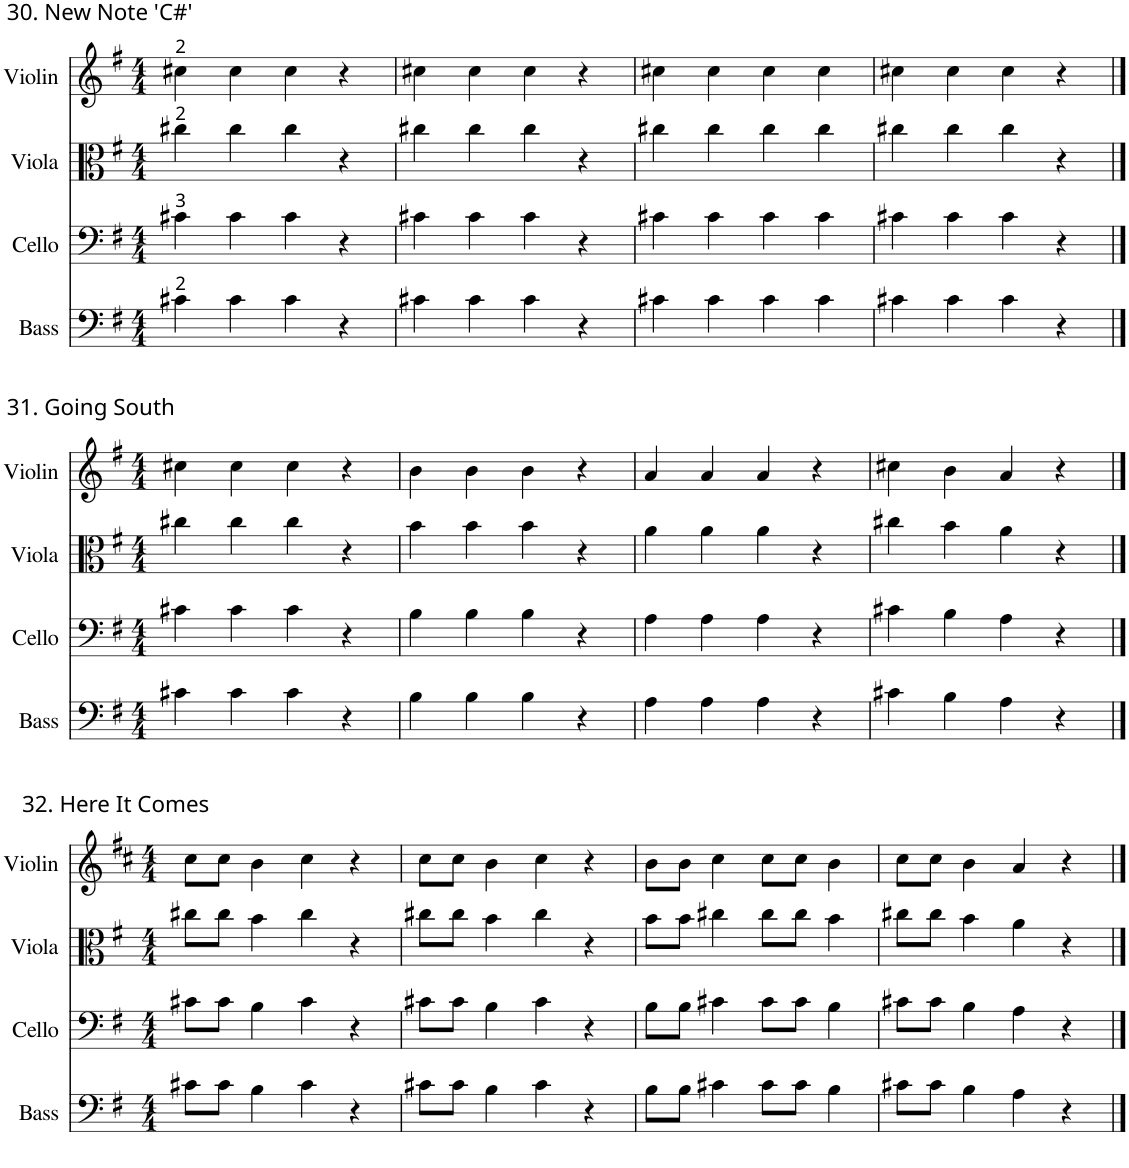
**kern	**kern	**kern	**kern
*part4	*part3	*part2	*part1
*staff4	*staff3	*staff2	*staff1
*I"Bass	*I"Cello	*I"Viola	*I"Violin
*I'Bass	*I'Cello	*I'Vla.	*I'Violin
!!LO:PB:g=z
*clefF4	*clefF4	*clefC3	*clefG2
*Trd7c12	*	*	*
*k[f#]	*k[f#]	*k[f#]	*k[f#]
*M4/4	*M4/4	*M4/4	*M4/4
=1	=1	=1	=1
!	!	!	!LO:TX:a:t=30. New Note 'C#'
4c#X\	4c#X\	4cc#X\	4cc#X\
4c#\	4c#\	4cc#\	4cc#\
4c#\	4c#\	4cc#\	4cc#\
4r	4r	4r	4r
=2	=2	=2	=2
4c#X\	4c#X\	4cc#X\	4cc#X\
4c#\	4c#\	4cc#\	4cc#\
4c#\	4c#\	4cc#\	4cc#\
4r	4r	4r	4r
=3	=3	=3	=3
4c#X\	4c#X\	4cc#X\	4cc#X\
4c#\	4c#\	4cc#\	4cc#\
4c#\	4c#\	4cc#\	4cc#\
4c#\	4c#\	4cc#\	4cc#\
=4	=4	=4	=4
4c#X\	4c#X\	4cc#X\	4cc#X\
4c#\	4c#\	4cc#\	4cc#\
4c#\	4c#\	4cc#\	4cc#\
4r	4r	4r	4r
!!LO:LB:g=z
==1	==1	==1	==1
*k[f#]	*k[f#]	*k[f#]	*k[f#]
*M4/4	*M4/4	*M4/4	*M4/4
!	!	!	!LO:TX:a:t=31. Going South
4c#X\	4c#X\	4cc#X\	4cc#X\
4c#\	4c#\	4cc#\	4cc#\
4c#\	4c#\	4cc#\	4cc#\
4r	4r	4r	4r
=2	=2	=2	=2
4B\	4B\	4b\	4b\
4B\	4B\	4b\	4b\
4B\	4B\	4b\	4b\
4r	4r	4r	4r
=3	=3	=3	=3
4A\	4A\	4a\	4a/
4A\	4A\	4a\	4a/
4A\	4A\	4a\	4a/
4r	4r	4r	4r
=4	=4	=4	=4
4c#X\	4c#X\	4cc#X\	4cc#X\
4B\	4B\	4b\	4b\
4A\	4A\	4a\	4a/
4r	4r	4r	4r
!!LO:LB:g=z
==1	==1	==1	==1
*	*	*	*k[f#c#]
*M4/4	*M4/4	*M4/4	*M4/4
!	!	!	!LO:TX:a:t=32. Here It Comes
8c#X\L	8c#X\L	8cc#X\L	8cc#\L
8c#\J	8c#\J	8cc#\J	8cc#\J
4B\	4B\	4b\	4b\
4c#\	4c#\	4cc#\	4cc#\
4r	4r	4r	4r
=2	=2	=2	=2
8c#X\L	8c#X\L	8cc#X\L	8cc#\L
8c#\J	8c#\J	8cc#\J	8cc#\J
4B\	4B\	4b\	4b\
4c#\	4c#\	4cc#\	4cc#\
4r	4r	4r	4r
=3	=3	=3	=3
8B\L	8B\L	8b\L	8b\L
8B\J	8B\J	8b\J	8b\J
4c#X\	4c#X\	4cc#X\	4cc#\
8c#\L	8c#\L	8cc#\L	8cc#\L
8c#\J	8c#\J	8cc#\J	8cc#\J
4B\	4B\	4b\	4b\
=4	=4	=4	=4
8c#X\L	8c#X\L	8cc#X\L	8cc#\L
8c#\J	8c#\J	8cc#\J	8cc#\J
4B\	4B\	4b\	4b\
4A\	4A\	4a\	4a/
4r	4r	4r	4r
==	==	==	==
*-	*-	*-	*-
